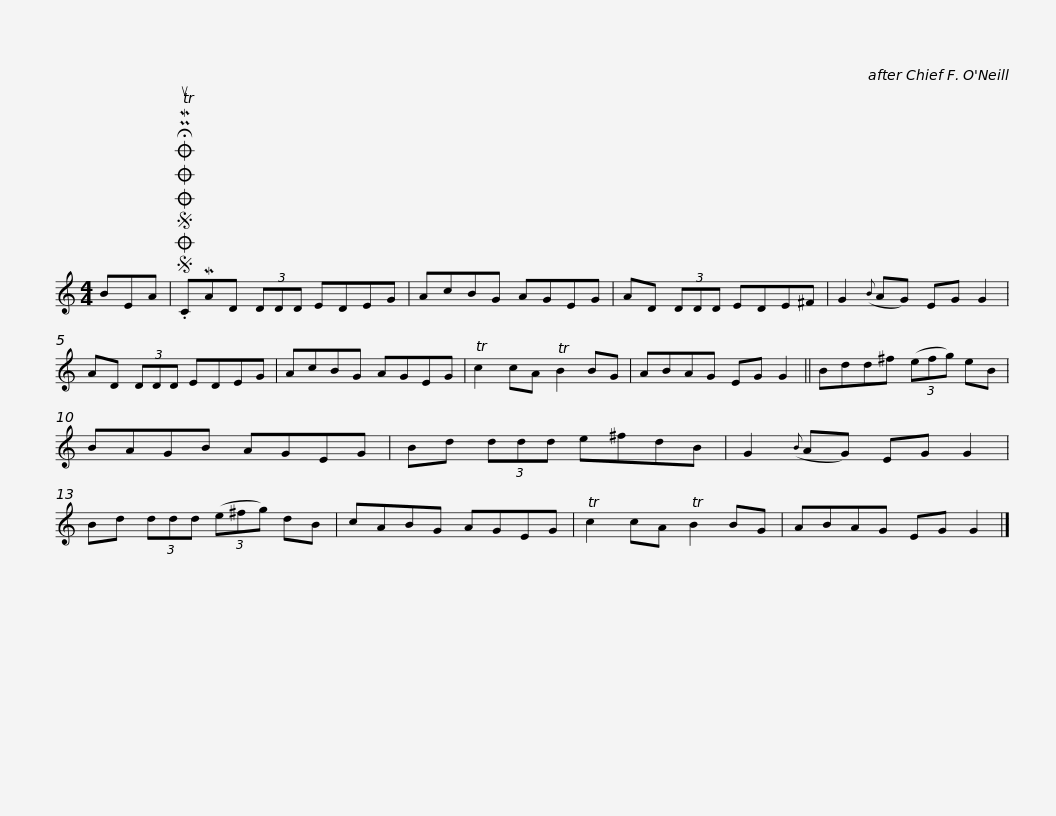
X:1
L:1/8
M:4/4
I:linebreak $
K:C
V:1 treble
V:1
 BEA |SOSOOO .!fermata!PMTuCMAD (3DDD EDEG | AcBG AGEG | AD (3DDD EDE^F | G2({B} AG) EG G2 |$ %5
 AD (3DDD EDEG | AcBG AGEG | Tc2 cA TB2 BG | ABAG EG G2 || Bdd^f (3(efg) eB |$ %10
 BAGB AGEG | Bd (3ddd e^fdB | G2({B} AG) EG G2 | Bd (3ddd (3(e^fg) dB | cABG AGEG |$ %15
 Tc2 cA TB2 BG | ABAG EG G2 |] %17
